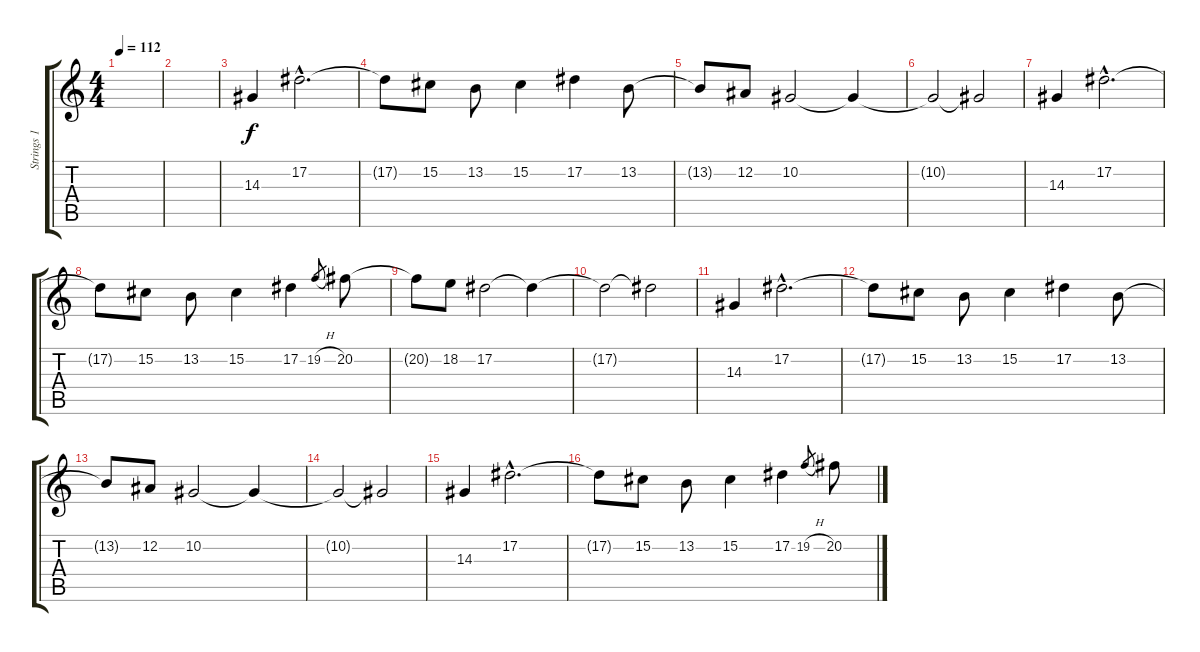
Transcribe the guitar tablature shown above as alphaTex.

\track ("Strings 1" "Strings 1") {instrument stringensemble1}
\staff {score tabs}
\tuning (Eb4 Bb3 Gb3 Db3 Ab2 Eb2) {hide}
\ts (4 4)
\tempo 112
\clef g2
\ks c
|
|
14.3.4{volume 13 balance 14} 17.2{hac}.2{d} |
17.2{t}.8 15.2.8 13.2.8 15.2.4 17.2.4 13.2.8 |
13.2{t}.8 12.2.8 10.2.2 10.2{t}.4 |
10.2{t}.2 10.2{t}.2{volume 0} |
14.3.4{volume 13} 17.2{hac}.2{d} |
17.2{t}.8 15.2.8 13.2.8 15.2.4 17.2.4 19.2{h}.8{gr} 20.2.8 |
20.2{t}.8 18.2.8 17.2.2 17.2{t}.4 |
17.2{t}.2 17.2{t}.2{volume 0} |
14.3.4{volume 13 balance 14} 17.2{hac}.2{d} |
17.2{t}.8 15.2.8 13.2.8 15.2.4 17.2.4 13.2.8 |
13.2{t}.8 12.2.8 10.2.2 10.2{t}.4 |
10.2{t}.2 10.2{t}.2{volume 0} |
14.3.4{volume 13} 17.2{hac}.2{d} |
17.2{t}.8 15.2.8 13.2.8 15.2.4 17.2.4 19.2{h}.8{gr} 20.2.8
